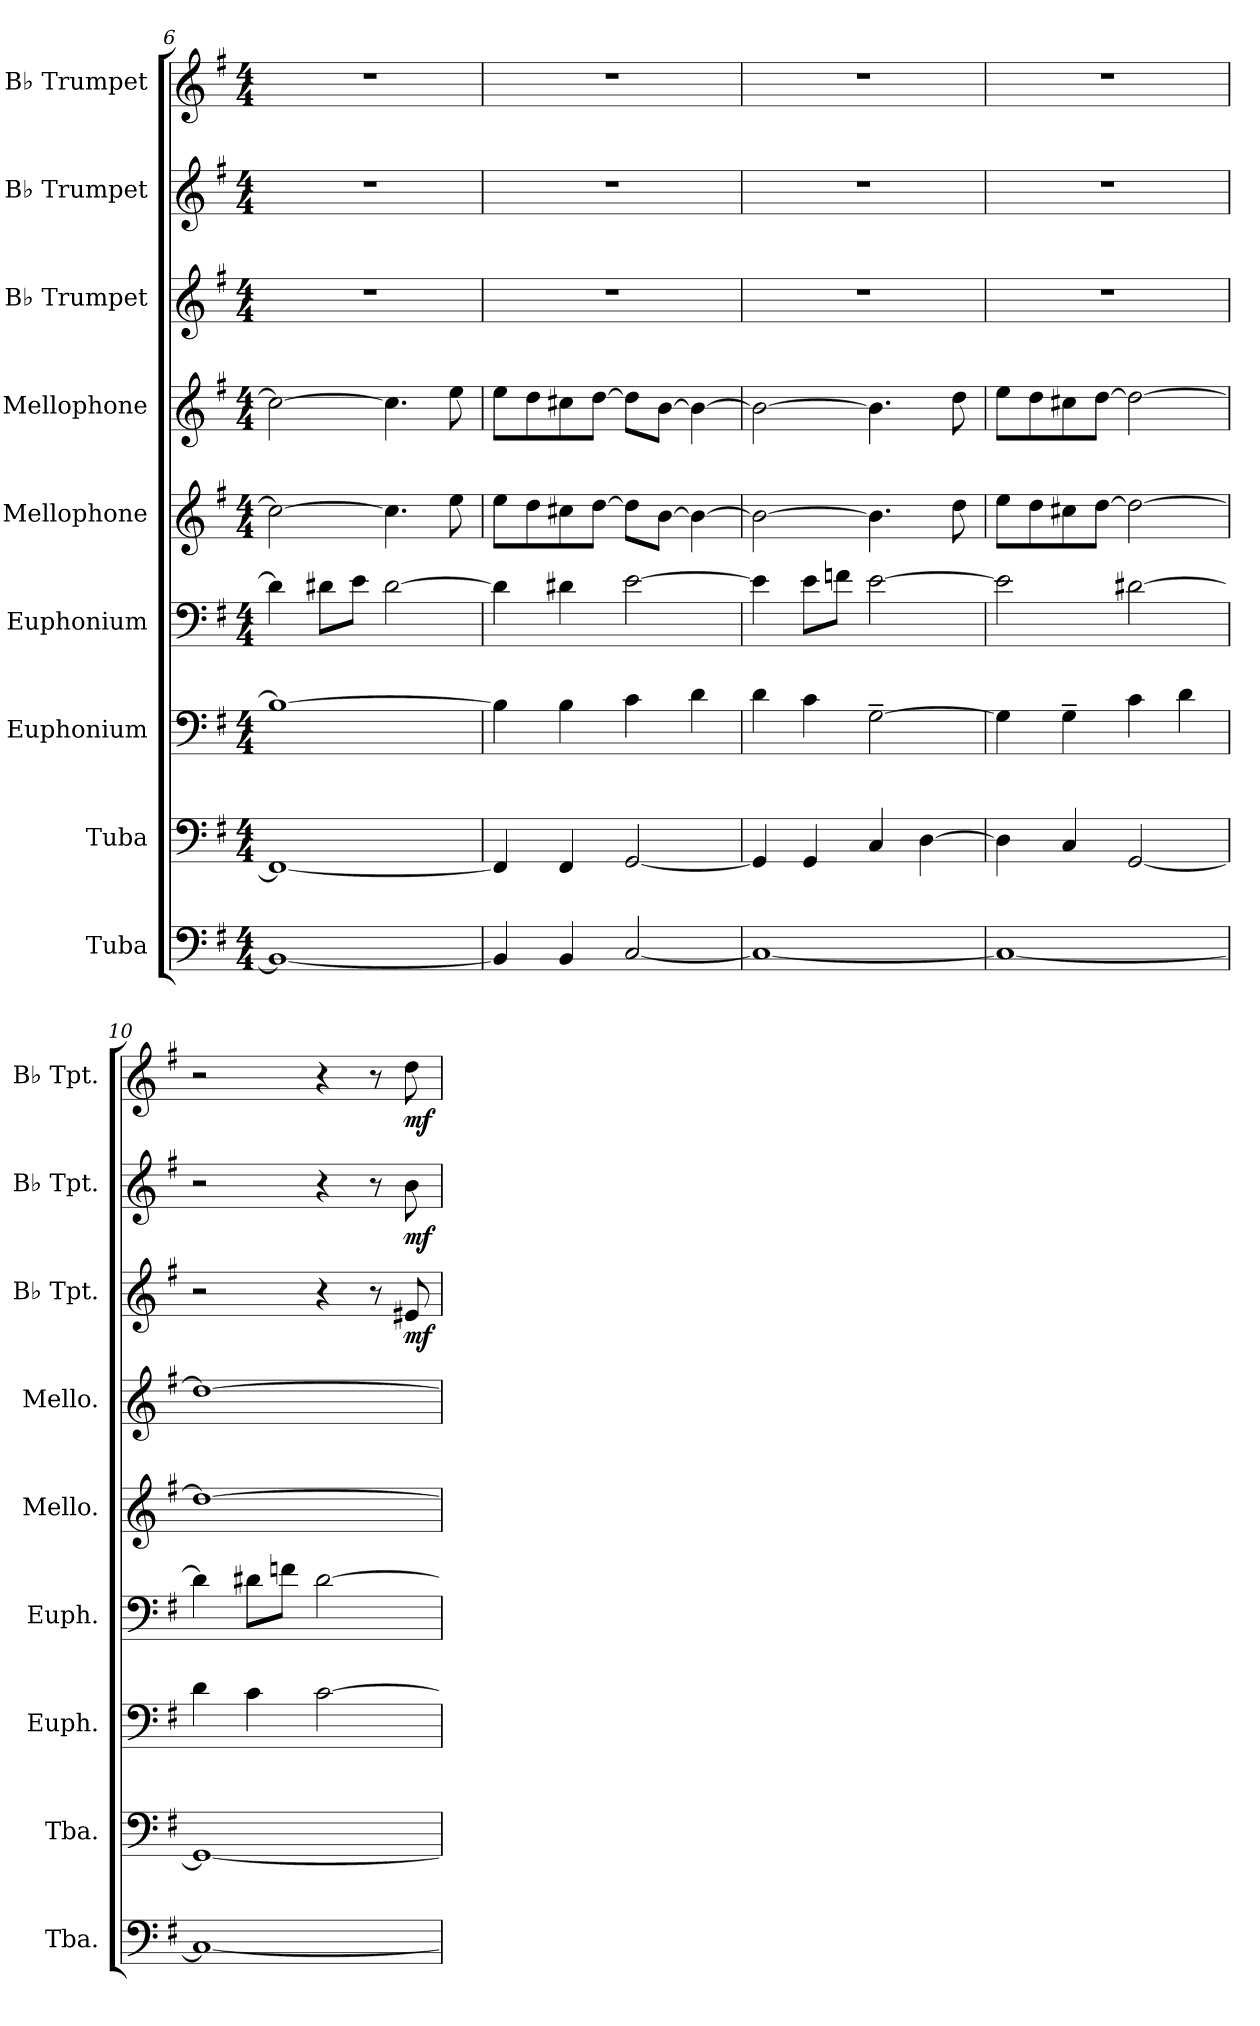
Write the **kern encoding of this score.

**kern	**kern	**kern	**kern	**kern	**kern	**kern	**dynam	**kern	**dynam	**kern	**dynam
*part9	*part8	*part7	*part6	*part5	*part4	*part3	*part3	*part2	*part2	*part1	*part1
*staff9	*staff8	*staff7	*staff6	*staff5	*staff4	*staff3	*staff3	*staff2	*staff2	*staff1	*staff1
*I"Tuba	*I"Tuba	*I"Euphonium	*I"Euphonium	*I"Mellophone	*I"Mellophone	*I"B♭ Trumpet	*	*I"B♭ Trumpet	*	*I"B♭ Trumpet	*
*I'Tba.	*I'Tba.	*I'Euph.	*I'Euph.	*I'Mello.	*I'Mello.	*I'B♭ Tpt.	*	*I'B♭ Tpt.	*	*I'B♭ Tpt.	*
*clefF4	*clefF4	*clefF4	*clefF4	*clefG2	*clefG2	*clefG2	*	*clefG2	*	*clefG2	*
*	*	*	*	*ITrd4c7	*ITrd4c7	*ITrd1c2	*	*ITrd1c2	*	*ITrd1c2	*
*k[f#]	*k[f#]	*k[f#]	*k[f#]	*k[]	*k[]	*k[b-]	*	*k[b-]	*	*k[b-]	*
*M4/4	*M4/4	*M4/4	*M4/4	*M4/4	*M4/4	*M4/4	*	*M4/4	*	*M4/4	*
=6	=6	=6	=6	=6	=6	=6	=6	=6	=6	=6	=6
1BB_	1FF#_	1B_	4d#\]	2f#\_	2f#\_	1r	.	1r	.	1r	.
.	.	.	8d#X\L	.	.	.	.	.	.	.	.
.	.	.	8e\J	.	.	.	.	.	.	.	.
.	.	.	[2d#\	4.f#\]	4.f#\]	.	.	.	.	.	.
.	.	.	.	8a\	8a\	.	.	.	.	.	.
!!LO:PB:g=z
=7	=7	=7	=7	=7	=7	=7	=7	=7	=7	=7	=7
4BB/]	4FF#/]	4B\]	4d#\]	8a\L	8a\L	1r	.	1r	.	1r	.
.	.	.	.	8g\	8g\	.	.	.	.	.	.
4BB/	4FF#/	4B\	4d#X\	8f#X\	8f#X\	.	.	.	.	.	.
.	.	.	.	[8g\J	[8g\J	.	.	.	.	.	.
[2C/	[2GG/	4c\	[2e\	8g\L]	8g\L]	.	.	.	.	.	.
.	.	.	.	[8e\J	[8e\J	.	.	.	.	.	.
.	.	4d\	.	4e\_	4e\_	.	.	.	.	.	.
=8	=8	=8	=8	=8	=8	=8	=8	=8	=8	=8	=8
1C_	4GG/]	4d\	4e\]	2e\_	2e\_	1r	.	1r	.	1r	.
.	4GG/	4c\	8e\L	.	.	.	.	.	.	.	.
.	.	.	8fn\J	.	.	.	.	.	.	.	.
.	4C/	[2G~\	[2e\	4.e\]	4.e\]	.	.	.	.	.	.
.	[4D\	.	.	.	.	.	.	.	.	.	.
.	.	.	.	8g\	8g\	.	.	.	.	.	.
=9	=9	=9	=9	=9	=9	=9	=9	=9	=9	=9	=9
1C_	4D\]	4G\]	2e\]	8a\L	8a\L	1r	.	1r	.	1r	.
.	.	.	.	8g\	8g\	.	.	.	.	.	.
.	4C/	4G~\	.	8f#X\	8f#X\	.	.	.	.	.	.
.	.	.	.	[8g\J	[8g\J	.	.	.	.	.	.
.	[2GG/	4c\	[2d#X\	2g\_	2g\_	.	.	.	.	.	.
.	.	4d\	.	.	.	.	.	.	.	.	.
=10	=10	=10	=10	=10	=10	=10	=10	=10	=10	=10	=10
1C_	1GG_	4d\	4d#\]	1g_	1g_	2r	.	2r	.	2r	.
.	.	4c\	8d#X\L	.	.	.	.	.	.	.	.
.	.	.	8fn\J	.	.	.	.	.	.	.	.
.	.	[2c\	[2d#\	.	.	4r	.	4r	.	4r	.
.	.	.	.	.	.	8r	.	8r	.	8r	.
!	!	!	!	!	!	!	!LO:DY:b	!	!LO:DY:b	!	!LO:DY:b
.	.	.	.	.	.	8d#X/	mf	8a\	mf	8cc\	mf
=	=	=	=	=	=	=	=	=	=	=	=
*-	*-	*-	*-	*-	*-	*-	*-	*-	*-	*-	*-
